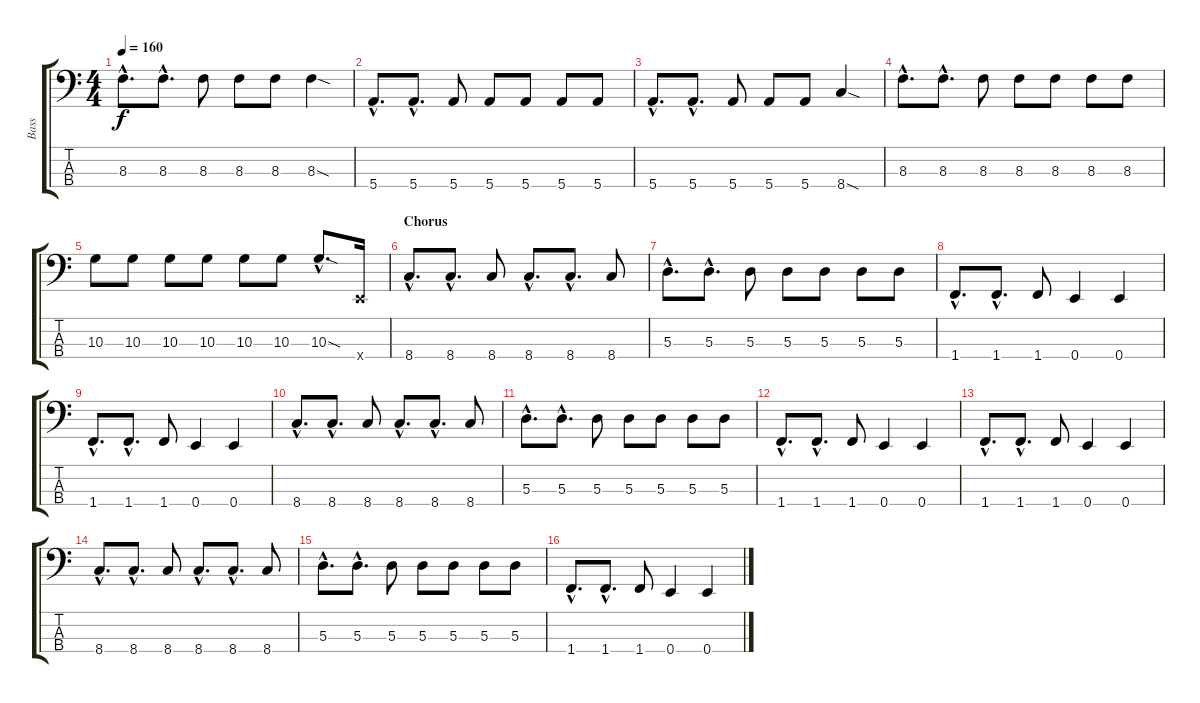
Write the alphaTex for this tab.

\track ("Bass" "Bass") {instrument electricbasspick}
\staff {score tabs}
\tuning (G2 D2 A1 E1) {hide}
\ts (4 4)
\tempo 160
\clef f4
\ks c
8.3{hac}.8{d dy f} 8.3{hac}.8{d} 8.3.8 8.3.8 8.3.8 8.3{sod}.4 |
5.4{hac}.8{d} 5.4{hac}.8{d} 5.4.8 5.4.8 5.4.8 5.4.8 5.4.8 |
5.4{hac}.8{d} 5.4{hac}.8{d} 5.4.8 5.4.8 5.4.8 8.4{sod}.4 |
8.3{hac}.8{d} 8.3{hac}.8{d} 8.3.8 8.3.8 8.3.8 8.3.8 8.3.8 |
10.3.8 10.3.8 10.3.8 10.3.8 10.3.8 10.3.8 10.3{sod hac}.8{d} 0.4{x}.16 |
\section ("" "Chorus")
8.4{hac}.8{d} 8.4{hac}.8{d} 8.4.8 8.4{hac}.8{d} 8.4{hac}.8{d} 8.4.8 |
5.3{hac}.8{d} 5.3{hac}.8{d} 5.3.8 5.3.8 5.3.8 5.3.8 5.3.8 |
1.4{hac}.8{d} 1.4{hac}.8{d} 1.4.8 0.4.4 0.4.4 |
1.4{hac}.8{d} 1.4{hac}.8{d} 1.4.8 0.4.4 0.4.4 |
8.4{hac}.8{d} 8.4{hac}.8{d} 8.4.8 8.4{hac}.8{d} 8.4{hac}.8{d} 8.4.8 |
5.3{hac}.8{d} 5.3{hac}.8{d} 5.3.8 5.3.8 5.3.8 5.3.8 5.3.8 |
1.4{hac}.8{d} 1.4{hac}.8{d} 1.4.8 0.4.4 0.4.4 |
1.4{hac}.8{d} 1.4{hac}.8{d} 1.4.8 0.4.4 0.4.4 |
8.4{hac}.8{d} 8.4{hac}.8{d} 8.4.8 8.4{hac}.8{d} 8.4{hac}.8{d} 8.4.8 |
5.3{hac}.8{d} 5.3{hac}.8{d} 5.3.8 5.3.8 5.3.8 5.3.8 5.3.8 |
1.4{hac}.8{d} 1.4{hac}.8{d} 1.4.8 0.4.4 0.4.4
